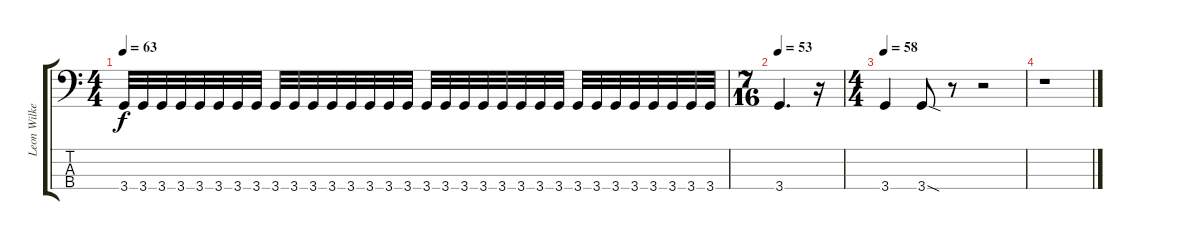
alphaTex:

\track ("Leon Wilkeson (bass)" "Leon Wilke") {instrument electricbassfinger}
\staff {score tabs}
\tuning (G2 D2 A1 E1) {hide}
\ts (4 4)
\tempo 63
\clef f4
\ks c
3.4.32{dy f} 3.4.32 3.4.32 3.4.32 3.4.32 3.4.32 3.4.32 3.4.32 3.4.32 3.4.32 3.4.32 3.4.32 3.4.32 3.4.32 3.4.32 3.4.32 3.4.32 3.4.32 3.4.32 3.4.32 3.4.32 3.4.32 3.4.32 3.4.32 3.4.32 3.4.32 3.4.32 3.4.32 3.4.32 3.4.32 3.4.32 3.4.32 |
\ts (7 16)
\tempo 53
3.4.4{d} r.16 |
\ts (4 4)
\tempo 58
3.4.4 3.4{sod}.8 r.8 r.2 |
r.1
